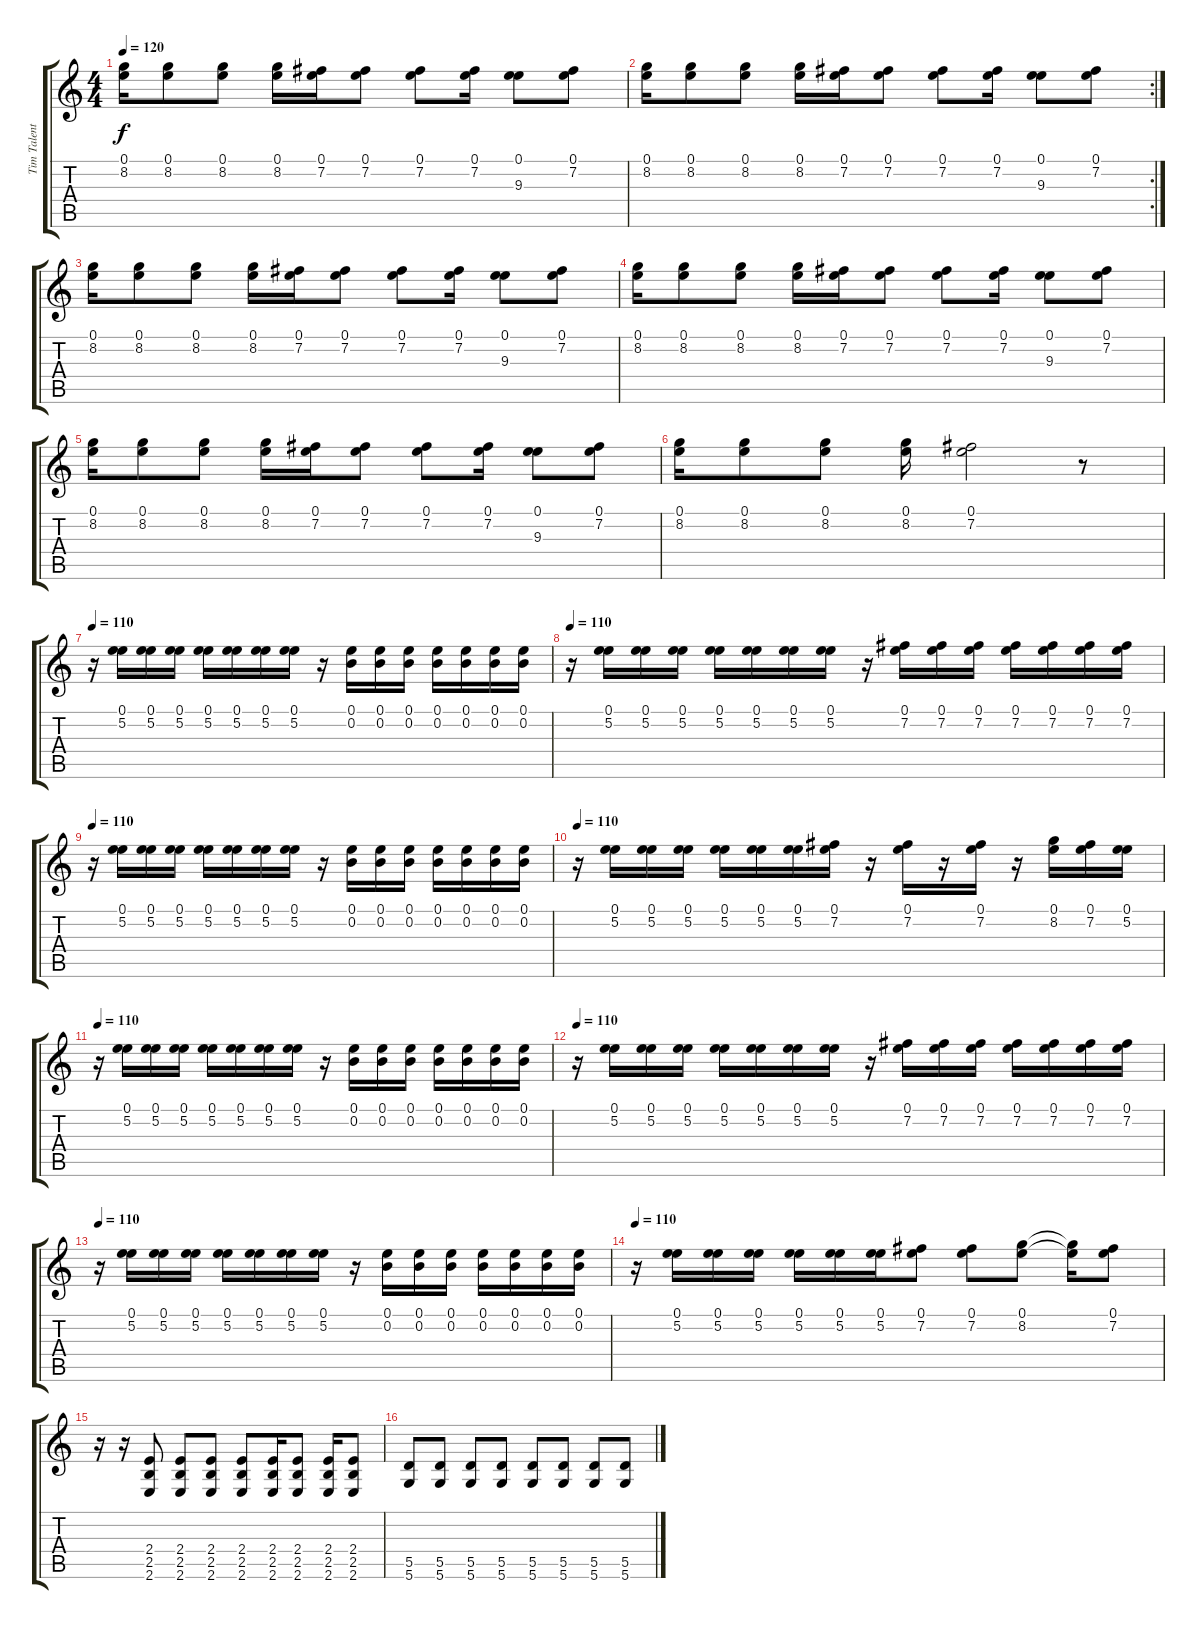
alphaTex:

\track ("Tim Talent" "Tim Talent") {instrument electricguitarclean}
\staff {score tabs}
\tuning (E4 B3 G3 D3 A2 D2) {hide}
\ts (4 4)
\tempo 120
\clef g2
\ks c
(0.1 8.2).16{dy f volume 13 instrument acousticguitarnylon} (0.1 8.2).8 (0.1 8.2).8 (0.1 8.2).16 (0.1 7.2).16 (0.1 7.2).8 (0.1 7.2).8 (0.1 7.2).16 (0.1 9.3).8 (0.1 7.2).8 |
\rc 2
(0.1 8.2).16 (0.1 8.2).8 (0.1 8.2).8 (0.1 8.2).16 (0.1 7.2).16 (0.1 7.2).8 (0.1 7.2).8 (0.1 7.2).16 (0.1 9.3).8 (0.1 7.2).8 |
(0.1 8.2).16 (0.1 8.2).8 (0.1 8.2).8 (0.1 8.2).16 (0.1 7.2).16 (0.1 7.2).8 (0.1 7.2).8 (0.1 7.2).16 (0.1 9.3).8 (0.1 7.2).8 |
(0.1 8.2).16 (0.1 8.2).8 (0.1 8.2).8 (0.1 8.2).16 (0.1 7.2).16 (0.1 7.2).8 (0.1 7.2).8 (0.1 7.2).16 (0.1 9.3).8 (0.1 7.2).8 |
(0.1 8.2).16 (0.1 8.2).8 (0.1 8.2).8 (0.1 8.2).16 (0.1 7.2).16 (0.1 7.2).8 (0.1 7.2).8 (0.1 7.2).16 (0.1 9.3).8 (0.1 7.2).8 |
(0.1 8.2).16 (0.1 8.2).8 (0.1 8.2).8 (0.1 8.2).16 (0.1 7.2).2 r.8 |
\tempo 110
r.16 (0.1 5.2).16{instrument distortionguitar} (0.1 5.2).16 (0.1 5.2).16 (0.1 5.2).16 (0.1 5.2).16 (0.1 5.2).16 (0.1 5.2).16 r.16 (0.1 0.2).16 (0.1 0.2).16 (0.1 0.2).16 (0.1 0.2).16 (0.1 0.2).16 (0.1 0.2).16 (0.1 0.2).16 |
\tempo 110
r.16 (0.1 5.2).16 (0.1 5.2).16 (0.1 5.2).16 (0.1 5.2).16 (0.1 5.2).16 (0.1 5.2).16 (0.1 5.2).16 r.16 (0.1 7.2).16 (0.1 7.2).16 (0.1 7.2).16 (0.1 7.2).16 (0.1 7.2).16 (0.1 7.2).16 (0.1 7.2).16 |
\tempo 110
r.16 (0.1 5.2).16 (0.1 5.2).16 (0.1 5.2).16 (0.1 5.2).16 (0.1 5.2).16 (0.1 5.2).16 (0.1 5.2).16 r.16 (0.1 0.2).16 (0.1 0.2).16 (0.1 0.2).16 (0.1 0.2).16 (0.1 0.2).16 (0.1 0.2).16 (0.1 0.2).16 |
\tempo 110
r.16 (0.1 5.2).16 (0.1 5.2).16 (0.1 5.2).16 (0.1 5.2).16 (0.1 5.2).16 (0.1 5.2).16 (0.1 7.2).16 r.16 (0.1 7.2).16 r.16 (0.1 7.2).16 r.16 (0.1 8.2).16 (0.1 7.2).16 (0.1 5.2).16 |
\tempo 110
r.16 (0.1 5.2).16 (0.1 5.2).16 (0.1 5.2).16 (0.1 5.2).16 (0.1 5.2).16 (0.1 5.2).16 (0.1 5.2).16 r.16 (0.1 0.2).16 (0.1 0.2).16 (0.1 0.2).16 (0.1 0.2).16 (0.1 0.2).16 (0.1 0.2).16 (0.1 0.2).16 |
\tempo 110
r.16 (0.1 5.2).16 (0.1 5.2).16 (0.1 5.2).16 (0.1 5.2).16 (0.1 5.2).16 (0.1 5.2).16 (0.1 5.2).16 r.16 (0.1 7.2).16 (0.1 7.2).16 (0.1 7.2).16 (0.1 7.2).16 (0.1 7.2).16 (0.1 7.2).16 (0.1 7.2).16 |
\tempo 110
r.16 (0.1 5.2).16 (0.1 5.2).16 (0.1 5.2).16 (0.1 5.2).16 (0.1 5.2).16 (0.1 5.2).16 (0.1 5.2).16 r.16 (0.1 0.2).16 (0.1 0.2).16 (0.1 0.2).16 (0.1 0.2).16 (0.1 0.2).16 (0.1 0.2).16 (0.1 0.2).16 |
\tempo 110
r.16 (0.1 5.2).16 (0.1 5.2).16 (0.1 5.2).16 (0.1 5.2).16 (0.1 5.2).16 (0.1 5.2).16 (0.1 7.2).8 (0.1 7.2).8 (0.1 8.2).8 (0.1{t} 8.2{t}).16 (0.1 7.2).8 |
r.16 r.16{instrument distortionguitar} (2.4 2.5 2.6).8{instrument distortionguitar} (2.4 2.5 2.6).8 (2.4 2.5 2.6).8 (2.4 2.5 2.6).8 (2.4 2.5 2.6).16 (2.4 2.5 2.6).8 (2.4 2.5 2.6).16 (2.4 2.5 2.6).8 |
(5.5 5.6).8 (5.5 5.6).8 (5.5 5.6).8 (5.5 5.6).8 (5.5 5.6).8 (5.5 5.6).8 (5.5 5.6).8 (5.5 5.6).8
